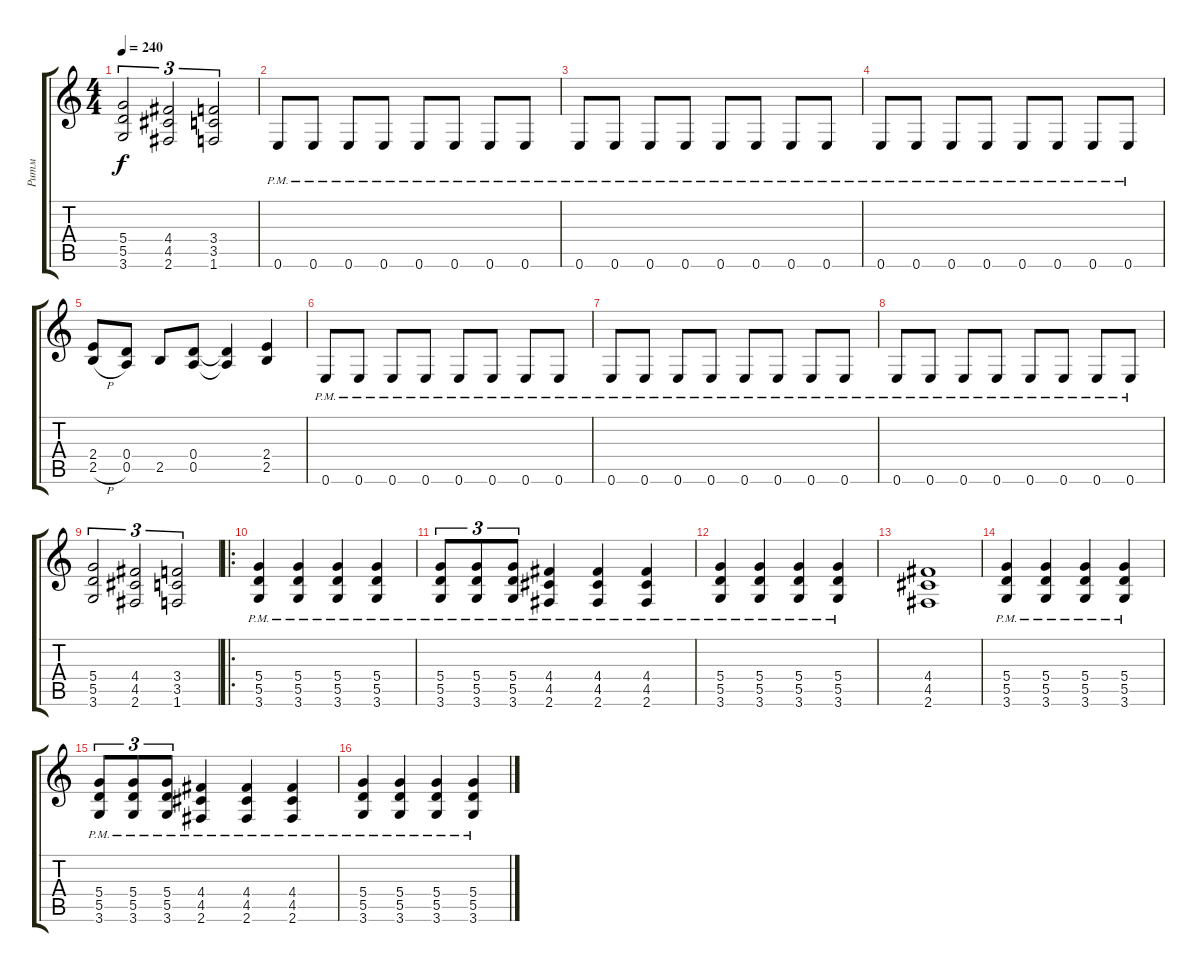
\track ("Ритм" "Ритм") {instrument distortionguitar}
\staff {score tabs}
\tuning (E4 B3 G3 D3 A2 E2) {hide}
\ts (4 4)
\tempo 240
\clef g2
\ks c
(5.4 5.5 3.6).2{tu (3 2) dy f} (4.4 4.5 2.6).2{tu (3 2)} (3.4 3.5 1.6).2{tu (3 2)} |
0.6{pm}.8 0.6{pm}.8 0.6{pm}.8 0.6{pm}.8 0.6{pm}.8 0.6{pm}.8 0.6{pm}.8 0.6{pm}.8 |
0.6{pm}.8 0.6{pm}.8 0.6{pm}.8 0.6{pm}.8 0.6{pm}.8 0.6{pm}.8 0.6{pm}.8 0.6{pm}.8 |
0.6{pm}.8 0.6{pm}.8 0.6{pm}.8 0.6{pm}.8 0.6{pm}.8 0.6{pm}.8 0.6{pm}.8 0.6{pm}.8 |
(2.4 2.5{h}).8 (0.4 0.5).8 2.5.8 (0.4 0.5).8 (0.4{t} 0.5{t}).4 (2.4 2.5).4 |
0.6{pm}.8 0.6{pm}.8 0.6{pm}.8 0.6{pm}.8 0.6{pm}.8 0.6{pm}.8 0.6{pm}.8 0.6{pm}.8 |
0.6{pm}.8 0.6{pm}.8 0.6{pm}.8 0.6{pm}.8 0.6{pm}.8 0.6{pm}.8 0.6{pm}.8 0.6{pm}.8 |
0.6{pm}.8 0.6{pm}.8 0.6{pm}.8 0.6{pm}.8 0.6{pm}.8 0.6{pm}.8 0.6{pm}.8 0.6{pm}.8 |
(5.4 5.5 3.6).2{tu (3 2)} (4.4 4.5 2.6).2{tu (3 2)} (3.4 3.5 1.6).2{tu (3 2)} |
\ro
(5.4{pm} 5.5{pm} 3.6{pm}).4 (5.4{pm} 5.5{pm} 3.6{pm}).4 (5.4{pm} 5.5{pm} 3.6{pm}).4 (5.4{pm} 5.5{pm} 3.6{pm}).4 |
(5.4{pm} 5.5{pm} 3.6{pm}).8{tu (3 2)} (5.4{pm} 5.5{pm} 3.6{pm}).8{tu (3 2)} (5.4{pm} 5.5{pm} 3.6{pm}).8{tu (3 2)} (4.4{pm} 4.5{pm} 2.6{pm}).4 (4.4{pm} 4.5{pm} 2.6{pm}).4 (4.4{pm} 4.5{pm} 2.6{pm}).4 |
(5.4{pm} 5.5{pm} 3.6{pm}).4 (5.4{pm} 5.5{pm} 3.6{pm}).4 (5.4{pm} 5.5{pm} 3.6{pm}).4 (5.4{pm} 5.5{pm} 3.6{pm}).4 |
(4.4 4.5 2.6).1 |
(5.4{pm} 5.5{pm} 3.6{pm}).4 (5.4{pm} 5.5{pm} 3.6{pm}).4 (5.4{pm} 5.5{pm} 3.6{pm}).4 (5.4{pm} 5.5{pm} 3.6{pm}).4 |
(5.4{pm} 5.5{pm} 3.6{pm}).8{tu (3 2)} (5.4{pm} 5.5{pm} 3.6{pm}).8{tu (3 2)} (5.4{pm} 5.5{pm} 3.6{pm}).8{tu (3 2)} (4.4{pm} 4.5{pm} 2.6{pm}).4 (4.4{pm} 4.5{pm} 2.6{pm}).4 (4.4{pm} 4.5{pm} 2.6{pm}).4 |
(5.4{pm} 5.5{pm} 3.6{pm}).4 (5.4{pm} 5.5{pm} 3.6{pm}).4 (5.4{pm} 5.5{pm} 3.6{pm}).4 (5.4{pm} 5.5{pm} 3.6{pm}).4
